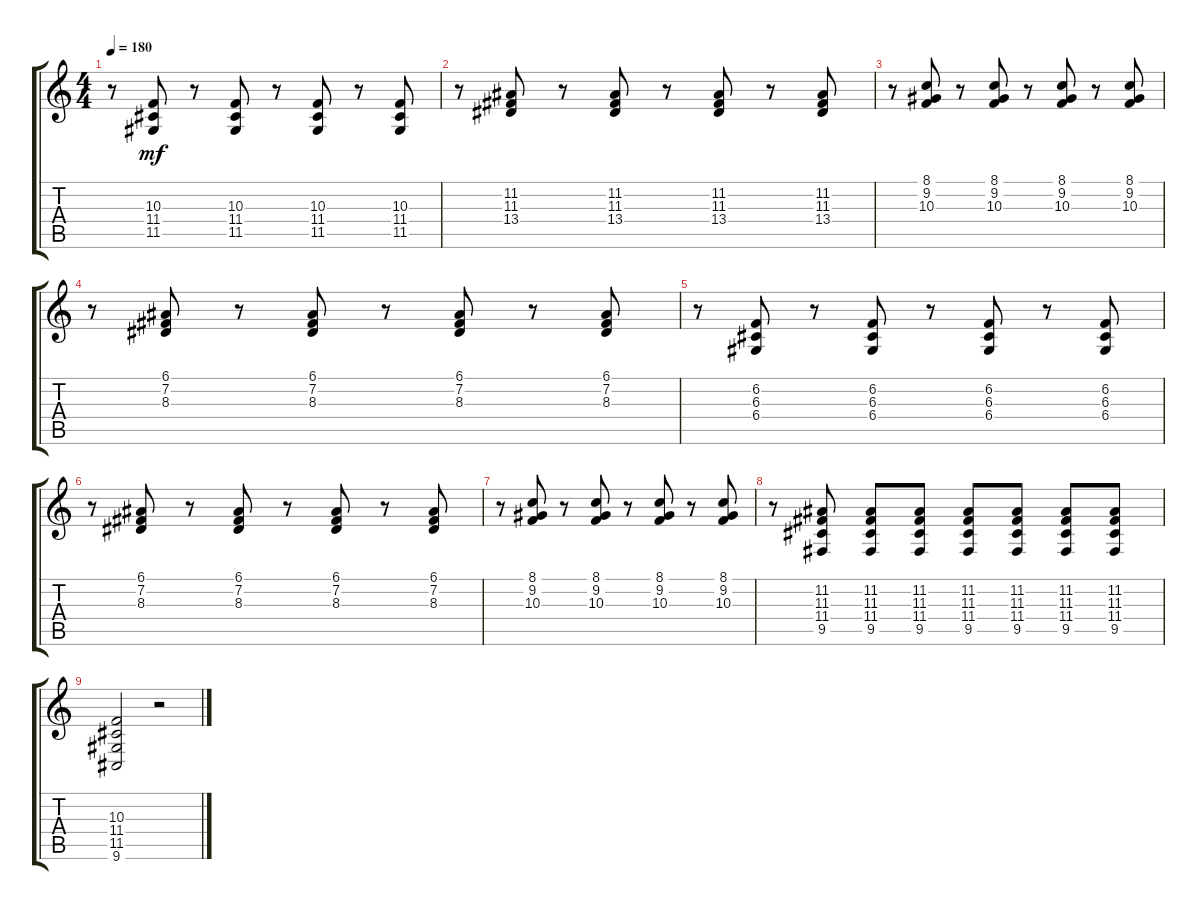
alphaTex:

\track "" {instrument sopranosax}
\staff {score tabs}
\tuning (E4 B3 G3 D3 A2 E2) {hide}
\ts (4 4)
\tempo 180
\clef g2
\ks c
r.8{dy mf} (10.3 11.4 11.5).8 r.8 (10.3 11.4 11.5).8 r.8 (10.3 11.4 11.5).8 r.8 (10.3 11.4 11.5).8 |
r.8 (11.2 11.3 13.4).8 r.8 (11.2 11.3 13.4).8 r.8 (11.2 11.3 13.4).8 r.8 (11.2 11.3 13.4).8 |
r.8 (8.1 9.2 10.3).8 r.8 (8.1 9.2 10.3).8 r.8 (8.1 9.2 10.3).8 r.8 (8.1 9.2 10.3).8 |
r.8 (6.1 7.2 8.3).8 r.8 (6.1 7.2 8.3).8 r.8 (6.1 7.2 8.3).8 r.8 (6.1 7.2 8.3).8 |
r.8 (6.2 6.3 6.4).8 r.8 (6.2 6.3 6.4).8 r.8 (6.2 6.3 6.4).8 r.8 (6.2 6.3 6.4).8 |
r.8 (6.1 7.2 8.3).8 r.8 (6.1 7.2 8.3).8 r.8 (6.1 7.2 8.3).8 r.8 (6.1 7.2 8.3).8 |
r.8 (8.1 9.2 10.3).8 r.8 (8.1 9.2 10.3).8 r.8 (8.1 9.2 10.3).8 r.8 (8.1 9.2 10.3).8 |
r.8 (11.2 11.3 11.4 9.5).8 (11.2 11.3 11.4 9.5).8 (11.2 11.3 11.4 9.5).8 (11.2 11.3 11.4 9.5).8 (11.2 11.3 11.4 9.5).8 (11.2 11.3 11.4 9.5).8 (11.2 11.3 11.4 9.5).8 |
(10.3 11.4 11.5 9.6).2 r.2
